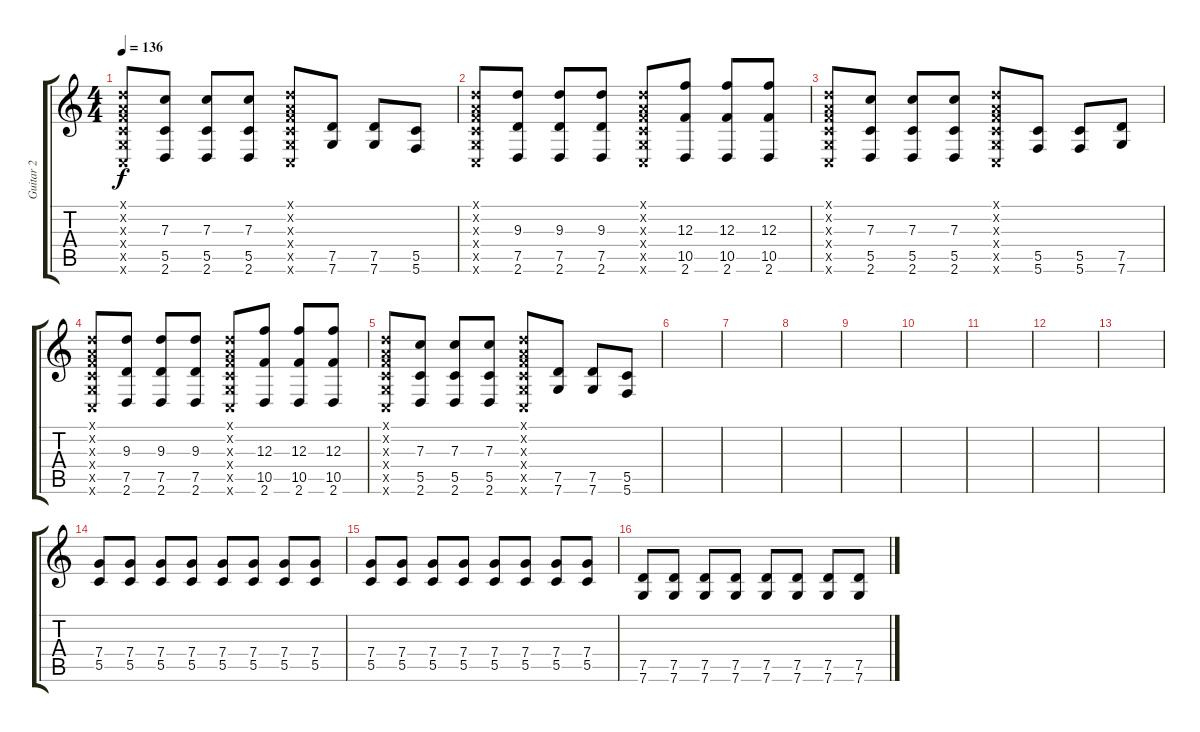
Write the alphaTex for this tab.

\track ("Guitar 2" "Guitar 2") {instrument overdrivenguitar}
\staff {score tabs}
\tuning (D4 A3 F3 C3 G2 C2) {hide}
\ts (4 4)
\tempo 136
\clef g2
\ks c
(0.1{x} 0.2{x} 0.3{x} 0.4{x} 0.5{x} 0.6{x}).8{dy f} (7.3 5.5 2.6).8 (7.3 5.5 2.6).8 (7.3 5.5 2.6).8 (0.1{x} 0.2{x} 0.3{x} 0.4{x} 0.5{x} 0.6{x}).8 (7.5 7.6).8 (7.5 7.6).8 (5.5 5.6).8 |
(0.1{x} 0.2{x} 0.3{x} 0.4{x} 0.5{x} 0.6{x}).8 (9.3 7.5 2.6).8 (9.3 7.5 2.6).8 (9.3 7.5 2.6).8 (0.1{x} 0.2{x} 0.3{x} 0.4{x} 0.5{x} 0.6{x}).8 (12.3 10.5 2.6).8 (12.3 10.5 2.6).8 (12.3 10.5 2.6).8 |
(0.1{x} 0.2{x} 0.3{x} 0.4{x} 0.5{x} 0.6{x}).8 (7.3 5.5 2.6).8 (7.3 5.5 2.6).8 (7.3 5.5 2.6).8 (0.1{x} 0.2{x} 0.3{x} 0.4{x} 0.5{x} 0.6{x}).8 (5.5 5.6).8 (5.5 5.6).8 (7.5 7.6).8 |
(0.1{x} 0.2{x} 0.3{x} 0.4{x} 0.5{x} 0.6{x}).8 (9.3 7.5 2.6).8 (9.3 7.5 2.6).8 (9.3 7.5 2.6).8 (0.1{x} 0.2{x} 0.3{x} 0.4{x} 0.5{x} 0.6{x}).8 (12.3 10.5 2.6).8 (12.3 10.5 2.6).8 (12.3 10.5 2.6).8 |
(0.1{x} 0.2{x} 0.3{x} 0.4{x} 0.5{x} 0.6{x}).8 (7.3 5.5 2.6).8 (7.3 5.5 2.6).8 (7.3 5.5 2.6).8 (0.1{x} 0.2{x} 0.3{x} 0.4{x} 0.5{x} 0.6{x}).8 (7.5 7.6).8 (7.5 7.6).8 (5.5 5.6).8 |
|
|
|
|
|
|
|
|
(7.4 5.5).8 (7.4 5.5).8 (7.4 5.5).8 (7.4 5.5).8 (7.4 5.5).8 (7.4 5.5).8 (7.4 5.5).8 (7.4 5.5).8 |
(7.4 5.5).8 (7.4 5.5).8 (7.4 5.5).8 (7.4 5.5).8 (7.4 5.5).8 (7.4 5.5).8 (7.4 5.5).8 (7.4 5.5).8 |
(7.5 7.6).8 (7.5 7.6).8 (7.5 7.6).8 (7.5 7.6).8 (7.5 7.6).8 (7.5 7.6).8 (7.5 7.6).8 (7.5 7.6).8
